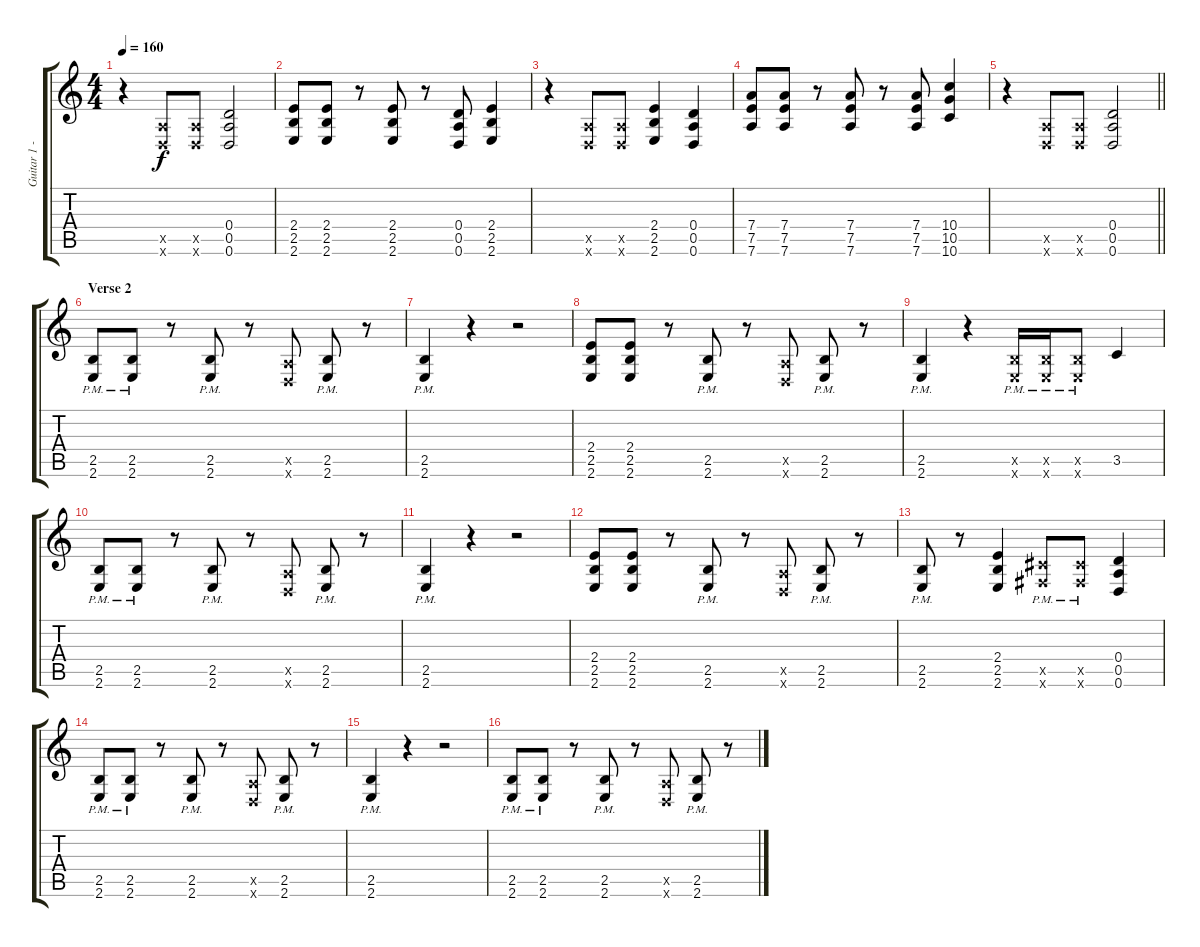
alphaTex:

\track ("Guitar 1 - Ben Kasica" "Guitar 1 -") {instrument distortionguitar}
\staff {score tabs}
\tuning (E4 B3 G3 D3 A2 D2) {hide}
\ts (4 4)
\tempo 160
\clef g2
\ks c
r.4{dy f} (0.5{x} 0.6{x}).8 (0.5{x} 0.6{x}).8 (0.4 0.5 0.6).2 |
(2.4 2.5 2.6).8 (2.4 2.5 2.6).8 r.8 (2.4 2.5 2.6).8 r.8 (0.4 0.5 0.6).8 (2.4 2.5 2.6).4 |
r.4 (0.5{x} 0.6{x}).8 (0.5{x} 0.6{x}).8 (2.4 2.5 2.6).4 (0.4 0.5 0.6).4 |
(7.4 7.5 7.6).8 (7.4 7.5 7.6).8 r.8 (7.4 7.5 7.6).8 r.8 (7.4 7.5 7.6).8 (10.4 10.5 10.6).4 |
\barLineRight lightlight
r.4 (0.5{x} 0.6{x}).8 (0.5{x} 0.6{x}).8 (0.4 0.5 0.6).2 |
\section ("" "Verse 2")
(2.5{pm} 2.6{pm}).8 (2.5{pm} 2.6{pm}).8 r.8 (2.5{pm} 2.6{pm}).8 r.8 (0.5{x} 0.6{x}).8 (2.5{pm} 2.6{pm}).8 r.8 |
(2.5{pm} 2.6{pm}).4 r.4 r.2 |
(2.4 2.5 2.6).8 (2.4 2.5 2.6).8 r.8 (2.5{pm} 2.6{pm}).8 r.8 (0.5{x} 0.6{x}).8 (2.5{pm} 2.6{pm}).8 r.8 |
(2.5{pm} 2.6{pm}).4 r.4 (2.5{pm x} 2.6{pm x}).16 (2.5{pm x} 2.6{pm x}).16 (2.5{pm x} 2.6{pm x}).8 3.5.4 |
(2.5{pm} 2.6{pm}).8 (2.5{pm} 2.6{pm}).8 r.8 (2.5{pm} 2.6{pm}).8 r.8 (0.5{x} 0.6{x}).8 (2.5{pm} 2.6{pm}).8 r.8 |
(2.5{pm} 2.6{pm}).4 r.4 r.2 |
(2.4 2.5 2.6).8 (2.4 2.5 2.6).8 r.8 (2.5{pm} 2.6{pm}).8 r.8 (0.5{x} 0.6{x}).8 (2.5{pm} 2.6{pm}).8 r.8 |
(2.5{pm} 2.6{pm}).8 r.8 (2.4 2.5 2.6).4 (4.5{pm x} 4.6{pm x}).8 (4.5{x} 4.6{pm x}).8 (0.4 0.5 0.6).4 |
(2.5{pm} 2.6{pm}).8 (2.5{pm} 2.6{pm}).8 r.8 (2.5{pm} 2.6{pm}).8 r.8 (0.5{x} 0.6{x}).8 (2.5{pm} 2.6{pm}).8 r.8 |
(2.5{pm} 2.6{pm}).4 r.4 r.2 |
(2.5{pm} 2.6{pm}).8 (2.5{pm} 2.6{pm}).8 r.8 (2.5{pm} 2.6{pm}).8 r.8 (0.5{x} 0.6{x}).8 (2.5{pm} 2.6{pm}).8 r.8
